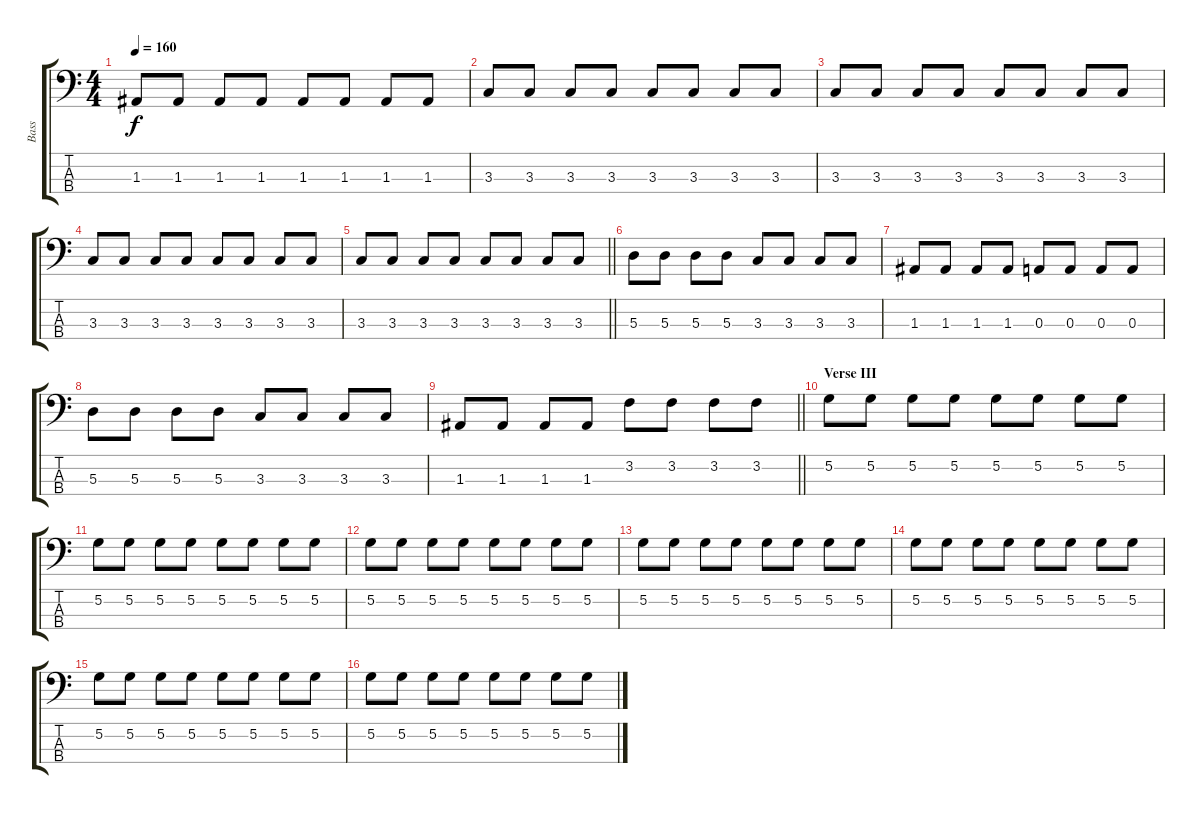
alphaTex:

\track ("Bass" "Bass") {instrument electricbassfinger}
\staff {score tabs}
\tuning (G2 D2 A1 E1) {hide}
\ts (4 4)
\tempo 160
\clef f4
\ks c
1.3.8{dy f} 1.3.8 1.3.8 1.3.8 1.3.8 1.3.8 1.3.8 1.3.8 |
3.3.8 3.3.8 3.3.8 3.3.8 3.3.8 3.3.8 3.3.8 3.3.8 |
3.3.8 3.3.8 3.3.8 3.3.8 3.3.8 3.3.8 3.3.8 3.3.8 |
3.3.8 3.3.8 3.3.8 3.3.8 3.3.8 3.3.8 3.3.8 3.3.8 |
\barLineRight lightlight
3.3.8 3.3.8 3.3.8 3.3.8 3.3.8 3.3.8 3.3.8 3.3.8 |
\section ("" "")
5.3.8 5.3.8 5.3.8 5.3.8 3.3.8 3.3.8 3.3.8 3.3.8 |
1.3.8 1.3.8 1.3.8 1.3.8 0.3.8 0.3.8 0.3.8 0.3.8 |
5.3.8 5.3.8 5.3.8 5.3.8 3.3.8 3.3.8 3.3.8 3.3.8 |
\barLineRight lightlight
1.3.8 1.3.8 1.3.8 1.3.8 3.2.8 3.2.8 3.2.8 3.2.8 |
\section ("" "Verse III")
5.2.8 5.2.8 5.2.8 5.2.8 5.2.8 5.2.8 5.2.8 5.2.8 |
5.2.8 5.2.8 5.2.8 5.2.8 5.2.8 5.2.8 5.2.8 5.2.8 |
5.2.8 5.2.8 5.2.8 5.2.8 5.2.8 5.2.8 5.2.8 5.2.8 |
5.2.8 5.2.8 5.2.8 5.2.8 5.2.8 5.2.8 5.2.8 5.2.8 |
5.2.8 5.2.8 5.2.8 5.2.8 5.2.8 5.2.8 5.2.8 5.2.8 |
5.2.8 5.2.8 5.2.8 5.2.8 5.2.8 5.2.8 5.2.8 5.2.8 |
5.2.8 5.2.8 5.2.8 5.2.8 5.2.8 5.2.8 5.2.8 5.2.8
